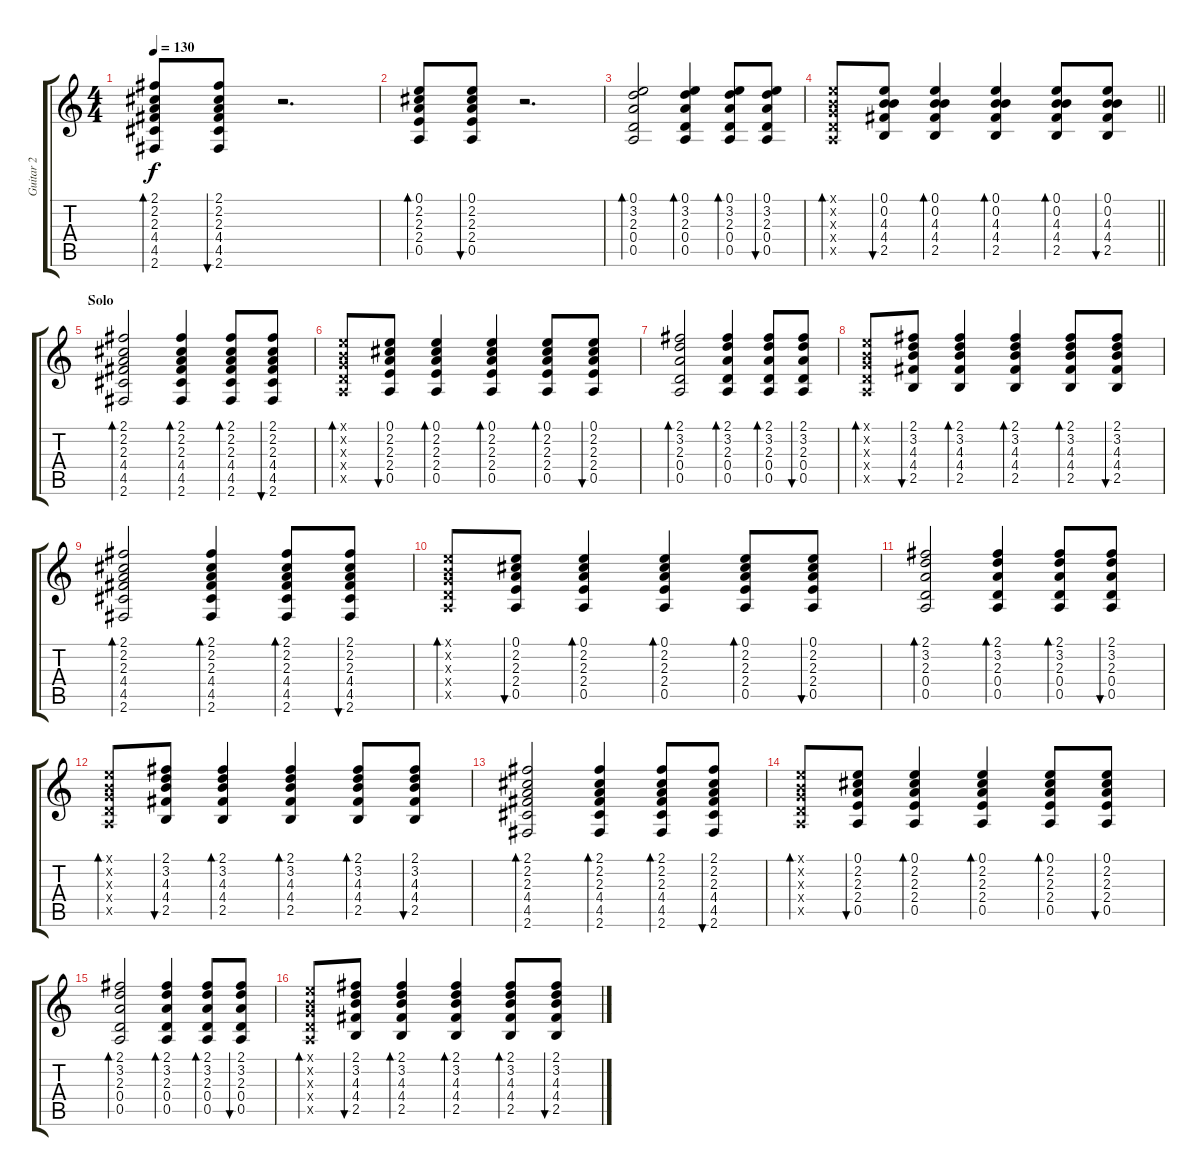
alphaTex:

\track ("Guitar 2" "Guitar 2") {instrument acousticguitarsteel}
\staff {score tabs}
\tuning (E4 B3 G3 D3 A2 E2) {hide}
\ts (4 4)
\tempo 130
\clef g2
\ks c
(2.1 2.2 2.3 4.4 4.5 2.6).8{bd 30 dy f} (2.1 2.2 2.3 4.4 4.5 2.6).8{bu 30} r.2{d} |
(0.1 2.2 2.3 2.4 0.5).8{bd 30} (0.1 2.2 2.3 2.4 0.5).8{bu 30} r.2{d} |
(0.1 3.2 2.3 0.4 0.5).2{bd 30} (0.1 3.2 2.3 0.4 0.5).4{bd 30} (0.1 3.2 2.3 0.4 0.5).8{bd 30} (0.1 3.2 2.3 0.4 0.5).8{bu 30} |
\barLineRight lightlight
(0.1{x} 0.2{x} 0.3{x} 0.4{x} 0.5{x}).8{bd 30} (0.1 0.2 4.3 4.4 2.5).8{bu 30} (0.1 0.2 4.3 4.4 2.5).4{bd 30} (0.1 0.2 4.3 4.4 2.5).4{bd 30} (0.1 0.2 4.3 4.4 2.5).8{bd 30} (0.1 0.2 4.3 4.4 2.5).8{bu 30} |
\section ("" "Solo")
(2.1 2.2 2.3 4.4 4.5 2.6).2{bd 30} (2.1 2.2 2.3 4.4 4.5 2.6).4{bd 30} (2.1 2.2 2.3 4.4 4.5 2.6).8{bd 30} (2.1 2.2 2.3 4.4 4.5 2.6).8{bu 30} |
(0.1{x} 0.2{x} 0.3{x} 0.4{x} 0.5{x}).8{bd 30} (0.1 2.2 2.3 2.4 0.5).8{bu 30} (0.1 2.2 2.3 2.4 0.5).4{bd 30} (0.1 2.2 2.3 2.4 0.5).4{bd 30} (0.1 2.2 2.3 2.4 0.5).8{bd 30} (0.1 2.2 2.3 2.4 0.5).8{bu 30} |
(2.1 3.2 2.3 0.4 0.5).2{bd 30} (2.1 3.2 2.3 0.4 0.5).4{bd 30} (2.1 3.2 2.3 0.4 0.5).8{bd 30} (2.1 3.2 2.3 0.4 0.5).8{bu 30} |
(0.1{x} 0.2{x} 0.3{x} 0.4{x} 0.5{x}).8{bd 30} (2.1 3.2 4.3 4.4 2.5).8{bu 30} (2.1 3.2 4.3 4.4 2.5).4{bd 30} (2.1 3.2 4.3 4.4 2.5).4{bd 30} (2.1 3.2 4.3 4.4 2.5).8{bd 30} (2.1 3.2 4.3 4.4 2.5).8{bu 30} |
(2.1 2.2 2.3 4.4 4.5 2.6).2{bd 30} (2.1 2.2 2.3 4.4 4.5 2.6).4{bd 30} (2.1 2.2 2.3 4.4 4.5 2.6).8{bd 30} (2.1 2.2 2.3 4.4 4.5 2.6).8{bu 30} |
(0.1{x} 0.2{x} 0.3{x} 0.4{x} 0.5{x}).8{bd 30} (0.1 2.2 2.3 2.4 0.5).8{bu 30} (0.1 2.2 2.3 2.4 0.5).4{bd 30} (0.1 2.2 2.3 2.4 0.5).4{bd 30} (0.1 2.2 2.3 2.4 0.5).8{bd 30} (0.1 2.2 2.3 2.4 0.5).8{bu 30} |
(2.1 3.2 2.3 0.4 0.5).2{bd 30} (2.1 3.2 2.3 0.4 0.5).4{bd 30} (2.1 3.2 2.3 0.4 0.5).8{bd 30} (2.1 3.2 2.3 0.4 0.5).8{bu 30} |
(0.1{x} 0.2{x} 0.3{x} 0.4{x} 0.5{x}).8{bd 30} (2.1 3.2 4.3 4.4 2.5).8{bu 30} (2.1 3.2 4.3 4.4 2.5).4{bd 30} (2.1 3.2 4.3 4.4 2.5).4{bd 30} (2.1 3.2 4.3 4.4 2.5).8{bd 30} (2.1 3.2 4.3 4.4 2.5).8{bu 30} |
(2.1 2.2 2.3 4.4 4.5 2.6).2{bd 30} (2.1 2.2 2.3 4.4 4.5 2.6).4{bd 30} (2.1 2.2 2.3 4.4 4.5 2.6).8{bd 30} (2.1 2.2 2.3 4.4 4.5 2.6).8{bu 30} |
(0.1{x} 0.2{x} 0.3{x} 0.4{x} 0.5{x}).8{bd 30} (0.1 2.2 2.3 2.4 0.5).8{bu 30} (0.1 2.2 2.3 2.4 0.5).4{bd 30} (0.1 2.2 2.3 2.4 0.5).4{bd 30} (0.1 2.2 2.3 2.4 0.5).8{bd 30} (0.1 2.2 2.3 2.4 0.5).8{bu 30} |
(2.1 3.2 2.3 0.4 0.5).2{bd 30} (2.1 3.2 2.3 0.4 0.5).4{bd 30} (2.1 3.2 2.3 0.4 0.5).8{bd 30} (2.1 3.2 2.3 0.4 0.5).8{bu 30} |
(0.1{x} 0.2{x} 0.3{x} 0.4{x} 0.5{x}).8{bd 30} (2.1 3.2 4.3 4.4 2.5).8{bu 30} (2.1 3.2 4.3 4.4 2.5).4{bd 30} (2.1 3.2 4.3 4.4 2.5).4{bd 30} (2.1 3.2 4.3 4.4 2.5).8{bd 30} (2.1 3.2 4.3 4.4 2.5).8{bu 30}
